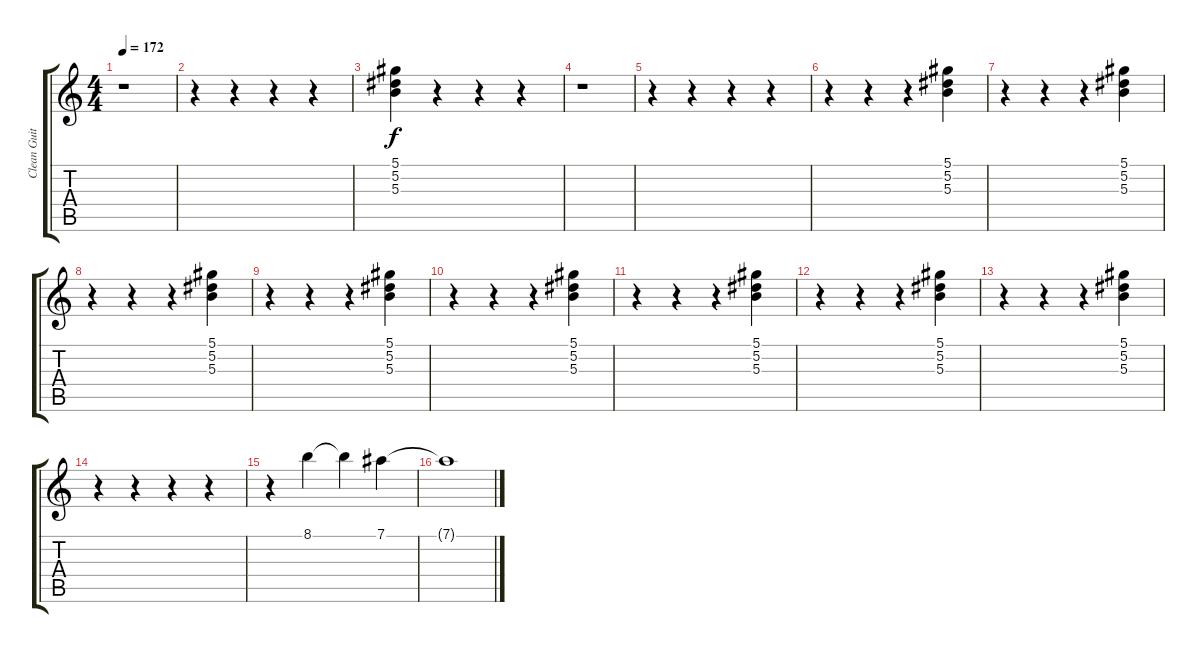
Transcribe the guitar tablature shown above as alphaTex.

\track ("Clean Guitar 2" "Clean Guit") {instrument electricguitarjazz}
\staff {score tabs}
\tuning (Eb4 Bb3 Gb3 Db3 Ab2 Db2) {hide}
\ts (4 4)
\tempo 172
\clef g2
\ks c
r.1{dy f} |
r.4 r.4 r.4 r.4 |
(5.1 5.2 5.3).4 r.4 r.4 r.4 |
r.1 |
r.4 r.4 r.4 r.4 |
r.4 r.4 r.4 (5.1 5.2 5.3).4 |
r.4 r.4 r.4 (5.1 5.2 5.3).4 |
r.4 r.4 r.4 (5.1 5.2 5.3).4 |
r.4 r.4 r.4 (5.1 5.2 5.3).4 |
r.4 r.4 r.4 (5.1 5.2 5.3).4 |
r.4 r.4 r.4 (5.1 5.2 5.3).4 |
r.4 r.4 r.4 (5.1 5.2 5.3).4 |
r.4 r.4 r.4 (5.1 5.2 5.3).4 |
r.4 r.4 r.4 r.4 |
r.4 8.1.4 8.1{t}.4 7.1.4 |
7.1{t}.1
